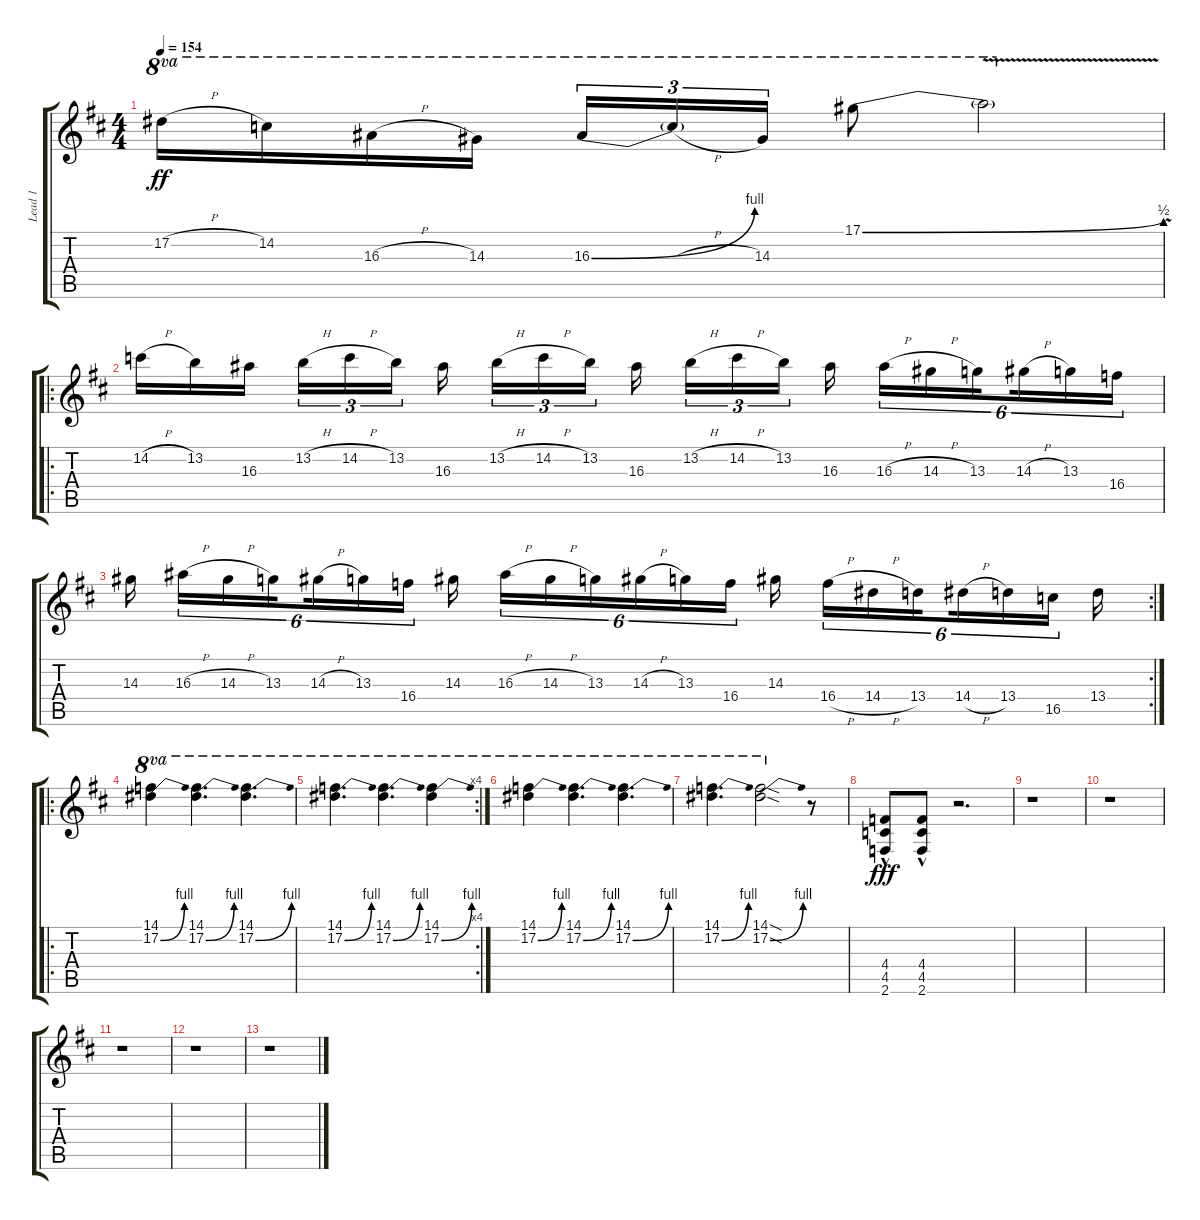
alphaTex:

\track ("Lead 1" "Lead 1") {instrument distortionguitar}
\staff {score tabs}
\tuning (Eb4 Bb3 Gb3 Db3 Ab2 Eb2) {hide}
\ts (4 4)
\tempo 154
\clef g2
\ks d
17.2{h}.16{ot 8va dy ff beam merge} 14.2.16{ot 8va} 16.3{h}.16{ot 8va} 14.3.16{ot 8va} 16.3{be (bend 0 0 60 4)}.16{tu (3 2) ot 8va beam merge} 16.3{h t}.16{tu (3 2) ot 8va} 14.3.16{tu (3 2) ot 8va} 17.1{be (bend 0 0 60 2)}.8{ot 8va} 17.1{v t}.2{ot 8va} |
\ro
14.2{h}.16{beam merge} 13.2.16{beam merge} 16.3.16{beam splitsecondary} 13.2{h}.16{tu (3 2) beam merge} 14.2{h}.16{tu (3 2) beam merge} 13.2.16{tu (3 2) beam splitsecondary} 16.3.16{beam splitsecondary} 13.2{h}.16{tu (3 2)} 14.2{h}.16{tu (3 2)} 13.2.16{tu (3 2)} 16.3.16{beam splitsecondary} 13.2{h}.16{tu (3 2)} 14.2{h}.16{tu (3 2)} 13.2.16{tu (3 2) beam splitsecondary} 16.3.16 16.3{h}.16{tu (6 4) beam merge} 14.3{h}.16{tu (6 4)} 13.3.16{tu (6 4) beam splitsecondary} 14.3{h}.16{tu (6 4)} 13.3.16{tu (6 4)} 16.4.16{tu (6 4)} |
\rc 2
14.3.16{beam splitsecondary} 16.3{h}.16{tu (6 4) beam merge} 14.3{h}.16{tu (6 4)} 13.3.16{tu (6 4) beam splitsecondary} 14.3{h}.16{tu (6 4)} 13.3.16{tu (6 4)} 16.4.16{tu (6 4) beam splitsecondary} 14.3.16{beam splitsecondary} 16.3{h}.16{tu (6 4)} 14.3{h}.16{tu (6 4)} 13.3.16{tu (6 4)} 14.3{h}.16{tu (6 4)} 13.3.16{tu (6 4)} 16.4.16{tu (6 4) beam splitsecondary} 14.3.16{beam splitsecondary} 16.4{h}.16{tu (6 4)} 14.4{h}.16{tu (6 4)} 13.4.16{tu (6 4) beam splitsecondary} 14.4{h}.16{tu (6 4) beam merge} 13.4.16{tu (6 4)} 16.5.16{tu (6 4) beam splitsecondary} 13.4.16 |
\ro
(14.1 17.2{be (bend 0 0 60 4)}).4{ot 8va} (14.1 17.2{be (bend 0 0 60 4)}).4{d ot 8va} (14.1 17.2{be (bend 0 0 60 4)}).4{d ot 8va} |
\rc 4
(14.1 17.2{be (bend 0 0 60 4)}).4{d ot 8va} (14.1 17.2{be (bend 0 0 60 4)}).4{d ot 8va beam merge} (14.1 17.2{be (bend 0 0 60 4)}).4{ot 8va} |
(14.1 17.2{be (bend 0 0 60 4)}).4{ot 8va beam merge} (14.1 17.2{be (bend 0 0 60 4)}).4{d ot 8va} (14.1 17.2{be (bend 0 0 60 4)}).4{d ot 8va} |
(14.1 17.2{be (bend 0 0 60 4)}).4{d ot 8va beam merge} (14.1{sod} 17.2{be (bend 0 0 60 4) sod}).2{ot 8va} r.8 |
(4.4{hac} 4.5{hac} 2.6{hac}).8{dy fff} (4.4{hac} 4.5{hac} 2.6{hac}).8 r.2{d} |
r.1 |
r.1 |
r.1 |
r.1 |
r.1
